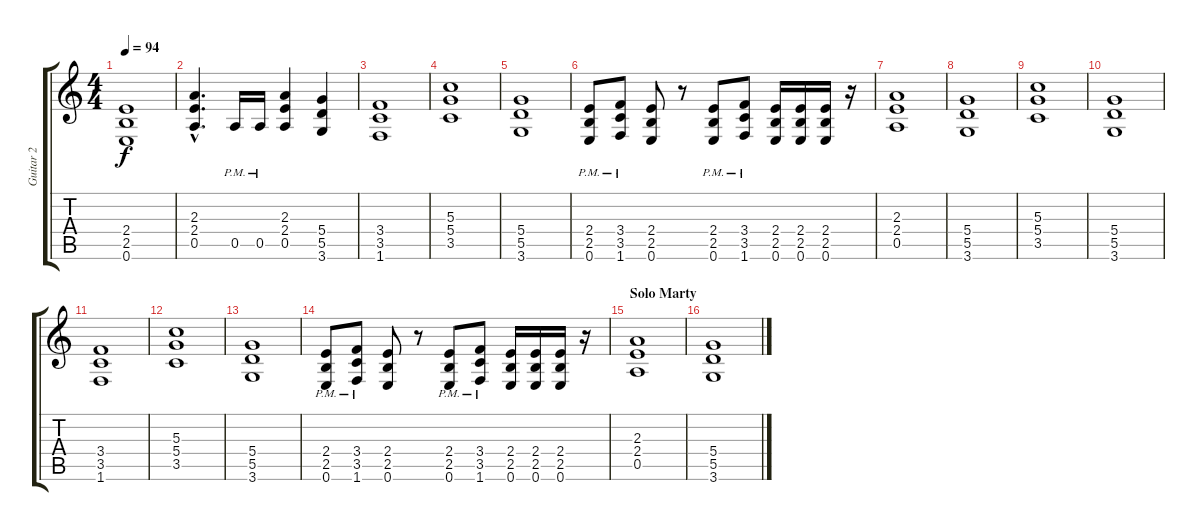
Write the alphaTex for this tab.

\track ("Guitar 2" "Guitar 2") {instrument distortionguitar}
\staff {score tabs}
\tuning (E4 B3 G3 D3 A2 E2) {hide}
\ts (4 4)
\tempo 94
\clef g2
\ks c
(2.4 2.5 0.6).1{dy f} |
(2.3{hac} 2.4{hac} 0.5{hac}).4{d} 0.5{pm}.16 0.5{pm}.16 (2.3 2.4 0.5).4 (5.4 5.5 3.6).4 |
(3.4 3.5 1.6).1 |
(5.3 5.4 3.5).1 |
(5.4 5.5 3.6).1 |
(2.4{pm} 2.5{pm} 0.6{pm}).8 (3.4{pm} 3.5{pm} 1.6{pm}).8 (2.4 2.5 0.6).8 r.8 (2.4{pm} 2.5{pm} 0.6{pm}).8 (3.4{pm} 3.5{pm} 1.6{pm}).8 (2.4 2.5 0.6).16 (2.4 2.5 0.6).16 (2.4 2.5 0.6).16 r.16 |
\section ("" "")
(2.3 2.4 0.5).1 |
(5.4 5.5 3.6).1 |
(5.3 5.4 3.5).1 |
(5.4 5.5 3.6).1 |
(3.4 3.5 1.6).1 |
(5.3 5.4 3.5).1 |
(5.4 5.5 3.6).1 |
(2.4{pm} 2.5{pm} 0.6{pm}).8 (3.4{pm} 3.5{pm} 1.6{pm}).8 (2.4 2.5 0.6).8 r.8 (2.4{pm} 2.5{pm} 0.6{pm}).8 (3.4{pm} 3.5{pm} 1.6{pm}).8 (2.4 2.5 0.6).16 (2.4 2.5 0.6).16 (2.4 2.5 0.6).16 r.16 |
\section ("" "Solo Marty")
(2.3 2.4 0.5).1 |
(5.4 5.5 3.6).1
